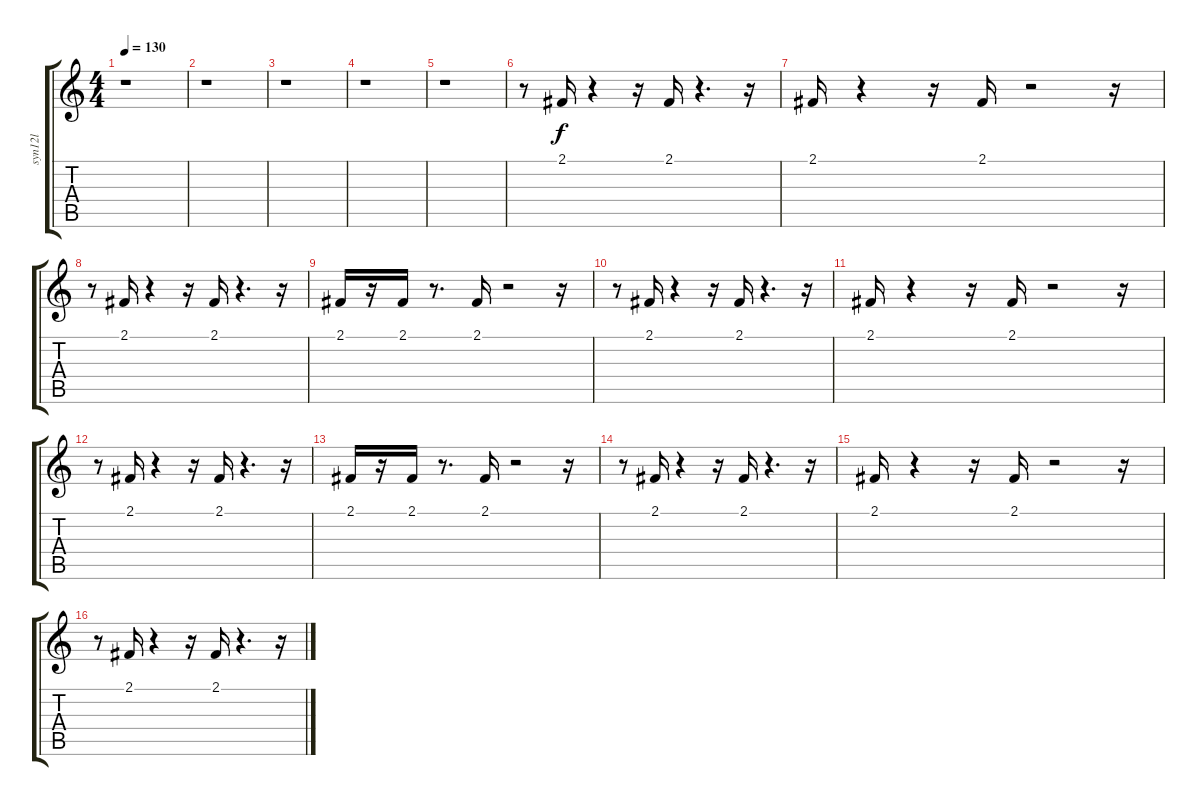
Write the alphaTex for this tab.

\track ("syn12l              " "syn12l    ") {instrument stringensemble1}
\staff {score tabs}
\tuning (E4 B3 G3 D3 A2 E2) {hide}
\ts (4 4)
\tempo 130
\clef g2
\ks c
r.1{dy f instrument stringensemble1} |
r.1 |
r.1 |
r.1 |
r.1 |
r.8 2.1.16 r.4 r.16 2.1.16 r.4{d} r.16 |
2.1.16 r.4 r.16 2.1.16 r.2 r.16 |
r.8 2.1.16 r.4 r.16 2.1.16 r.4{d} r.16 |
2.1.16 r.16 2.1.16 r.8{d} 2.1.16 r.2 r.16 |
r.8 2.1.16 r.4 r.16 2.1.16 r.4{d} r.16 |
2.1.16 r.4 r.16 2.1.16 r.2 r.16 |
r.8 2.1.16 r.4 r.16 2.1.16 r.4{d} r.16 |
2.1.16 r.16 2.1.16 r.8{d} 2.1.16 r.2 r.16 |
r.8 2.1.16 r.4 r.16 2.1.16 r.4{d} r.16 |
2.1.16 r.4 r.16 2.1.16 r.2 r.16 |
r.8 2.1.16 r.4 r.16 2.1.16 r.4{d} r.16
